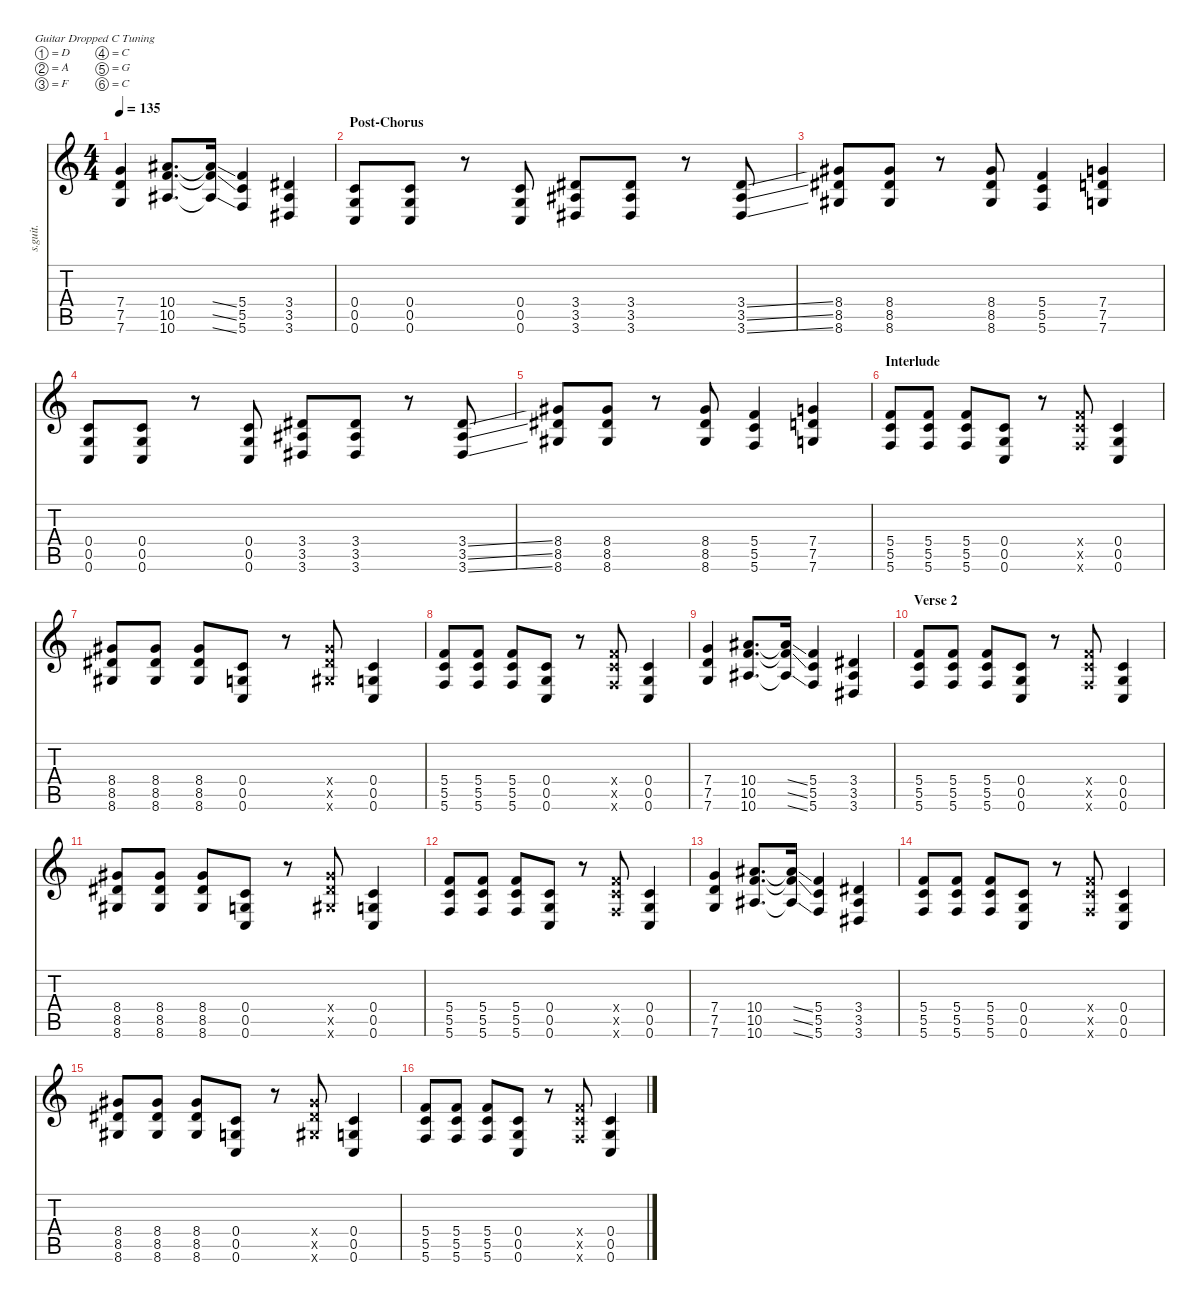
\defaultSystemsLayout 4
\hideDynamics
\bracketExtendMode nobrackets
\track ("Ben Kasica" "s.guit.") {instrument distortionguitar}
\staff {score tabs}
\tuning (D4 A3 F3 C3 G2 C2)
\ts (4 4)
\tempo 135
\clef g2
\ks c
(7.4 7.5 7.6).4{lyrics (0 "") lyrics (1 "") lyrics (2 "") lyrics (3 "") lyrics (4 "") dy f} (10.4{acc #} 10.5 10.6{acc #}).8{d lyrics (0 "") lyrics (1 "") lyrics (2 "") lyrics (3 "") lyrics (4 "")} (10.4{ss t acc #} 10.5{ss t} 10.6{ss t acc #}).16{lyrics (0 "") lyrics (1 "") lyrics (2 "") lyrics (3 "") lyrics (4 "")} (5.4 5.5 5.6).4{lyrics (0 "") lyrics (1 "") lyrics (2 "") lyrics (3 "") lyrics (4 "")} (3.4{acc #} 3.5{acc #} 3.6{acc #}).4{lyrics (0 "") lyrics (1 "") lyrics (2 "") lyrics (3 "") lyrics (4 "")} |
\section ("" "Post-Chorus")
(0.4 0.5 0.6).8{lyrics (0 "") lyrics (1 "") lyrics (2 "") lyrics (3 "") lyrics (4 "")} (0.4 0.5 0.6).8{lyrics (0 "") lyrics (1 "") lyrics (2 "") lyrics (3 "") lyrics (4 "")} r.8 (0.4 0.5 0.6).8{lyrics (0 "") lyrics (1 "") lyrics (2 "") lyrics (3 "") lyrics (4 "")} (3.4{acc #} 3.5{acc #} 3.6{acc #}).8{lyrics (0 "") lyrics (1 "") lyrics (2 "") lyrics (3 "") lyrics (4 "")} (3.4{acc #} 3.5{acc #} 3.6{acc #}).8{lyrics (0 "") lyrics (1 "") lyrics (2 "") lyrics (3 "") lyrics (4 "")} r.8 (3.4{ss acc #} 3.5{ss acc #} 3.6{ss acc #}).8{lyrics (0 "") lyrics (1 "") lyrics (2 "") lyrics (3 "") lyrics (4 "")} |
(8.4{acc #} 8.5{acc #} 8.6{acc #}).8{lyrics (0 "") lyrics (1 "") lyrics (2 "") lyrics (3 "") lyrics (4 "")} (8.4{acc #} 8.5{acc #} 8.6{acc #}).8{lyrics (0 "") lyrics (1 "") lyrics (2 "") lyrics (3 "") lyrics (4 "")} r.8 (8.4{acc #} 8.5{acc #} 8.6{acc #}).8{lyrics (0 "") lyrics (1 "") lyrics (2 "") lyrics (3 "") lyrics (4 "")} (5.4 5.5 5.6).4{lyrics (0 "") lyrics (1 "") lyrics (2 "") lyrics (3 "") lyrics (4 "")} (7.4 7.5 7.6).4{lyrics (0 "") lyrics (1 "") lyrics (2 "") lyrics (3 "") lyrics (4 "")} |
(0.4 0.5 0.6).8{lyrics (0 "") lyrics (1 "") lyrics (2 "") lyrics (3 "") lyrics (4 "")} (0.4 0.5 0.6).8{lyrics (0 "") lyrics (1 "") lyrics (2 "") lyrics (3 "") lyrics (4 "")} r.8 (0.4 0.5 0.6).8{lyrics (0 "") lyrics (1 "") lyrics (2 "") lyrics (3 "") lyrics (4 "")} (3.4{acc #} 3.5{acc #} 3.6{acc #}).8{lyrics (0 "") lyrics (1 "") lyrics (2 "") lyrics (3 "") lyrics (4 "")} (3.4{acc #} 3.5{acc #} 3.6{acc #}).8{lyrics (0 "") lyrics (1 "") lyrics (2 "") lyrics (3 "") lyrics (4 "")} r.8 (3.4{ss acc #} 3.5{ss acc #} 3.6{ss acc #}).8{lyrics (0 "") lyrics (1 "") lyrics (2 "") lyrics (3 "") lyrics (4 "")} |
(8.4{acc #} 8.5{acc #} 8.6{acc #}).8{lyrics (0 "") lyrics (1 "") lyrics (2 "") lyrics (3 "") lyrics (4 "")} (8.4{acc #} 8.5{acc #} 8.6{acc #}).8{lyrics (0 "") lyrics (1 "") lyrics (2 "") lyrics (3 "") lyrics (4 "")} r.8 (8.4{acc #} 8.5{acc #} 8.6{acc #}).8{lyrics (0 "") lyrics (1 "") lyrics (2 "") lyrics (3 "") lyrics (4 "")} (5.4 5.5 5.6).4{lyrics (0 "") lyrics (1 "") lyrics (2 "") lyrics (3 "") lyrics (4 "")} (7.4 7.5 7.6).4{lyrics (0 "") lyrics (1 "") lyrics (2 "") lyrics (3 "") lyrics (4 "")} |
\section ("" "Interlude")
(5.4 5.5 5.6).8{lyrics (0 "") lyrics (1 "") lyrics (2 "") lyrics (3 "") lyrics (4 "")} (5.4 5.5 5.6).8{lyrics (0 "") lyrics (1 "") lyrics (2 "") lyrics (3 "") lyrics (4 "")} (5.4 5.5 5.6).8{lyrics (0 "") lyrics (1 "") lyrics (2 "") lyrics (3 "") lyrics (4 "")} (0.4 0.5 0.6).8{lyrics (0 "") lyrics (1 "") lyrics (2 "") lyrics (3 "") lyrics (4 "")} r.8 (5.4{x} 5.5{x} 5.6{x}).8{lyrics (0 "") lyrics (1 "") lyrics (2 "") lyrics (3 "") lyrics (4 "")} (0.4 0.5 0.6).4{lyrics (0 "") lyrics (1 "") lyrics (2 "") lyrics (3 "") lyrics (4 "")} |
(8.4{acc #} 8.5{acc #} 8.6{acc #}).8{lyrics (0 "") lyrics (1 "") lyrics (2 "") lyrics (3 "") lyrics (4 "")} (8.4{acc #} 8.5{acc #} 8.6{acc #}).8{lyrics (0 "") lyrics (1 "") lyrics (2 "") lyrics (3 "") lyrics (4 "")} (8.4{acc #} 8.5{acc #} 8.6{acc #}).8{lyrics (0 "") lyrics (1 "") lyrics (2 "") lyrics (3 "") lyrics (4 "")} (0.4 0.5 0.6).8{lyrics (0 "") lyrics (1 "") lyrics (2 "") lyrics (3 "") lyrics (4 "")} r.8 (8.4{x acc #} 8.5{x acc #} 8.6{x acc #}).8{lyrics (0 "") lyrics (1 "") lyrics (2 "") lyrics (3 "") lyrics (4 "")} (0.4 0.5 0.6).4{lyrics (0 "") lyrics (1 "") lyrics (2 "") lyrics (3 "") lyrics (4 "")} |
(5.4 5.5 5.6).8{lyrics (0 "") lyrics (1 "") lyrics (2 "") lyrics (3 "") lyrics (4 "")} (5.4 5.5 5.6).8{lyrics (0 "") lyrics (1 "") lyrics (2 "") lyrics (3 "") lyrics (4 "")} (5.4 5.5 5.6).8{lyrics (0 "") lyrics (1 "") lyrics (2 "") lyrics (3 "") lyrics (4 "")} (0.4 0.5 0.6).8{lyrics (0 "") lyrics (1 "") lyrics (2 "") lyrics (3 "") lyrics (4 "")} r.8 (5.4{x} 5.5{x} 5.6{x}).8{lyrics (0 "") lyrics (1 "") lyrics (2 "") lyrics (3 "") lyrics (4 "")} (0.4 0.5 0.6).4{lyrics (0 "") lyrics (1 "") lyrics (2 "") lyrics (3 "") lyrics (4 "")} |
(7.4 7.5 7.6).4{lyrics (0 "") lyrics (1 "") lyrics (2 "") lyrics (3 "") lyrics (4 "")} (10.4{acc #} 10.5 10.6{acc #}).8{d lyrics (0 "") lyrics (1 "") lyrics (2 "") lyrics (3 "") lyrics (4 "")} (10.4{ss t acc #} 10.5{ss t} 10.6{ss t acc #}).16{lyrics (0 "") lyrics (1 "") lyrics (2 "") lyrics (3 "") lyrics (4 "")} (5.4 5.5 5.6).4{lyrics (0 "") lyrics (1 "") lyrics (2 "") lyrics (3 "") lyrics (4 "")} (3.4{acc #} 3.5{acc #} 3.6{acc #}).4{lyrics (0 "") lyrics (1 "") lyrics (2 "") lyrics (3 "") lyrics (4 "")} |
\section ("" "Verse 2")
(5.4 5.5 5.6).8{lyrics (0 "") lyrics (1 "") lyrics (2 "") lyrics (3 "") lyrics (4 "")} (5.4 5.5 5.6).8{lyrics (0 "") lyrics (1 "") lyrics (2 "") lyrics (3 "") lyrics (4 "")} (5.4 5.5 5.6).8{lyrics (0 "") lyrics (1 "") lyrics (2 "") lyrics (3 "") lyrics (4 "")} (0.4 0.5 0.6).8{lyrics (0 "") lyrics (1 "") lyrics (2 "") lyrics (3 "") lyrics (4 "")} r.8 (5.4{x} 5.5{x} 5.6{x}).8{lyrics (0 "") lyrics (1 "") lyrics (2 "") lyrics (3 "") lyrics (4 "")} (0.4 0.5 0.6).4{lyrics (0 "") lyrics (1 "") lyrics (2 "") lyrics (3 "") lyrics (4 "")} |
(8.4{acc #} 8.5{acc #} 8.6{acc #}).8{lyrics (0 "") lyrics (1 "") lyrics (2 "") lyrics (3 "") lyrics (4 "")} (8.4{acc #} 8.5{acc #} 8.6{acc #}).8{lyrics (0 "") lyrics (1 "") lyrics (2 "") lyrics (3 "") lyrics (4 "")} (8.4{acc #} 8.5{acc #} 8.6{acc #}).8{lyrics (0 "") lyrics (1 "") lyrics (2 "") lyrics (3 "") lyrics (4 "")} (0.4 0.5 0.6).8{lyrics (0 "") lyrics (1 "") lyrics (2 "") lyrics (3 "") lyrics (4 "")} r.8 (8.4{x acc #} 8.5{x acc #} 8.6{x acc #}).8{lyrics (0 "") lyrics (1 "") lyrics (2 "") lyrics (3 "") lyrics (4 "")} (0.4 0.5 0.6).4{lyrics (0 "") lyrics (1 "") lyrics (2 "") lyrics (3 "") lyrics (4 "")} |
(5.4 5.5 5.6).8{lyrics (0 "") lyrics (1 "") lyrics (2 "") lyrics (3 "") lyrics (4 "")} (5.4 5.5 5.6).8{lyrics (0 "") lyrics (1 "") lyrics (2 "") lyrics (3 "") lyrics (4 "")} (5.4 5.5 5.6).8{lyrics (0 "") lyrics (1 "") lyrics (2 "") lyrics (3 "") lyrics (4 "")} (0.4 0.5 0.6).8{lyrics (0 "") lyrics (1 "") lyrics (2 "") lyrics (3 "") lyrics (4 "")} r.8 (5.4{x} 5.5{x} 5.6{x}).8{lyrics (0 "") lyrics (1 "") lyrics (2 "") lyrics (3 "") lyrics (4 "")} (0.4 0.5 0.6).4{lyrics (0 "") lyrics (1 "") lyrics (2 "") lyrics (3 "") lyrics (4 "")} |
(7.4 7.5 7.6).4{lyrics (0 "") lyrics (1 "") lyrics (2 "") lyrics (3 "") lyrics (4 "")} (10.4{acc #} 10.5 10.6{acc #}).8{d lyrics (0 "") lyrics (1 "") lyrics (2 "") lyrics (3 "") lyrics (4 "")} (10.4{ss t acc #} 10.5{ss t} 10.6{ss t acc #}).16{lyrics (0 "") lyrics (1 "") lyrics (2 "") lyrics (3 "") lyrics (4 "")} (5.4 5.5 5.6).4{lyrics (0 "") lyrics (1 "") lyrics (2 "") lyrics (3 "") lyrics (4 "")} (3.4{acc #} 3.5{acc #} 3.6{acc #}).4{lyrics (0 "") lyrics (1 "") lyrics (2 "") lyrics (3 "") lyrics (4 "")} |
(5.4 5.5 5.6).8{lyrics (0 "") lyrics (1 "") lyrics (2 "") lyrics (3 "") lyrics (4 "")} (5.4 5.5 5.6).8{lyrics (0 "") lyrics (1 "") lyrics (2 "") lyrics (3 "") lyrics (4 "")} (5.4 5.5 5.6).8{lyrics (0 "") lyrics (1 "") lyrics (2 "") lyrics (3 "") lyrics (4 "")} (0.4 0.5 0.6).8{lyrics (0 "") lyrics (1 "") lyrics (2 "") lyrics (3 "") lyrics (4 "")} r.8 (5.4{x} 5.5{x} 5.6{x}).8{lyrics (0 "") lyrics (1 "") lyrics (2 "") lyrics (3 "") lyrics (4 "")} (0.4 0.5 0.6).4{lyrics (0 "") lyrics (1 "") lyrics (2 "") lyrics (3 "") lyrics (4 "")} |
(8.4{acc #} 8.5{acc #} 8.6{acc #}).8{lyrics (0 "") lyrics (1 "") lyrics (2 "") lyrics (3 "") lyrics (4 "")} (8.4{acc #} 8.5{acc #} 8.6{acc #}).8{lyrics (0 "") lyrics (1 "") lyrics (2 "") lyrics (3 "") lyrics (4 "")} (8.4{acc #} 8.5{acc #} 8.6{acc #}).8{lyrics (0 "") lyrics (1 "") lyrics (2 "") lyrics (3 "") lyrics (4 "")} (0.4 0.5 0.6).8{lyrics (0 "") lyrics (1 "") lyrics (2 "") lyrics (3 "") lyrics (4 "")} r.8 (8.4{x acc #} 8.5{x acc #} 8.6{x acc #}).8{lyrics (0 "") lyrics (1 "") lyrics (2 "") lyrics (3 "") lyrics (4 "")} (0.4 0.5 0.6).4{lyrics (0 "") lyrics (1 "") lyrics (2 "") lyrics (3 "") lyrics (4 "")} |
(5.4 5.5 5.6).8{lyrics (0 "") lyrics (1 "") lyrics (2 "") lyrics (3 "") lyrics (4 "")} (5.4 5.5 5.6).8{lyrics (0 "") lyrics (1 "") lyrics (2 "") lyrics (3 "") lyrics (4 "")} (5.4 5.5 5.6).8{lyrics (0 "") lyrics (1 "") lyrics (2 "") lyrics (3 "") lyrics (4 "")} (0.4 0.5 0.6).8{lyrics (0 "") lyrics (1 "") lyrics (2 "") lyrics (3 "") lyrics (4 "")} r.8 (5.4{x} 5.5{x} 5.6{x}).8{lyrics (0 "") lyrics (1 "") lyrics (2 "") lyrics (3 "") lyrics (4 "")} (0.4 0.5 0.6).4{lyrics (0 "") lyrics (1 "") lyrics (2 "") lyrics (3 "") lyrics (4 "")}
